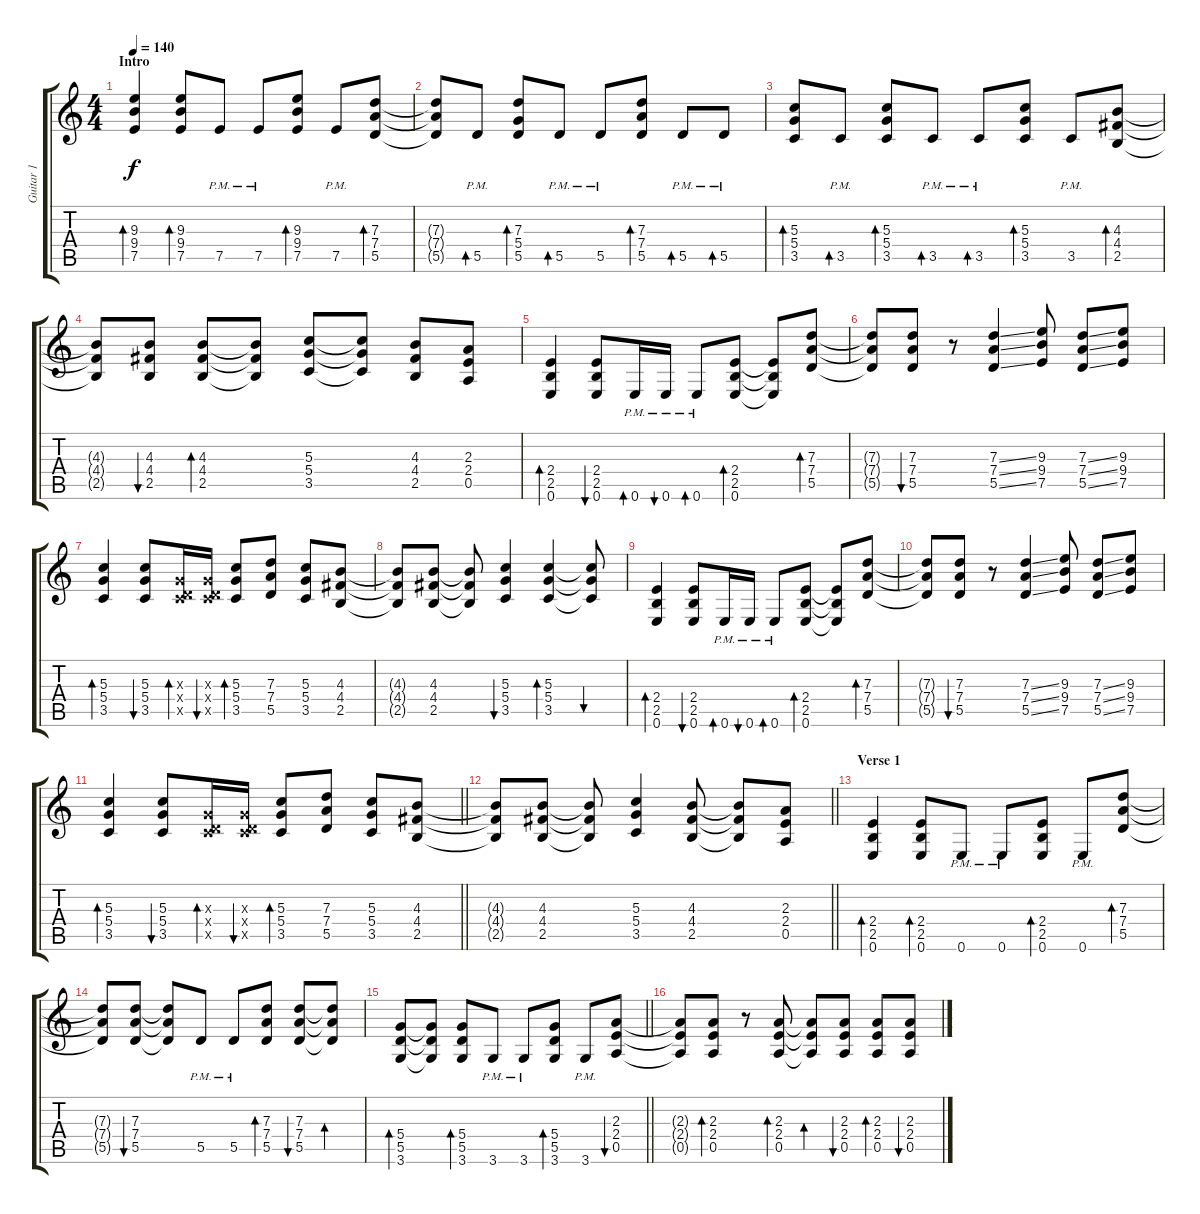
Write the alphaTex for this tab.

\track ("Guitar 1" "Guitar 1") {instrument distortionguitar}
\staff {score tabs}
\tuning (E4 B3 G3 D3 A2 E2) {hide}
\ts (4 4)
\section ("" "Intro")
\tempo 140
\clef g2
\ks c
(9.3 9.4 7.5).4{bd 60 dy f instrument distortionguitar} (9.3 9.4 7.5).8{bd 60} 7.5{pm}.8 7.5{pm}.8 (9.3 9.4 7.5).8{bd 60} 7.5{pm}.8 (7.3 7.4 5.5).8{bd 60} |
(7.3{t} 7.4{t} 5.5{t}).8 5.5{pm}.8{bd 60} (7.3 5.4 5.5).8{bd 60} 5.5{pm}.8{bd 60} 5.5{pm}.8 (7.3 7.4 5.5).8{bd 60} 5.5{pm}.8{bd 60} 5.5{pm}.8{bd 60} |
(5.3 5.4 3.5).8{bd 60} 3.5{pm}.8{bd 60} (5.3 5.4 3.5).8{bd 120} 3.5{pm}.8{bd 60} 3.5{pm}.8{bd 60} (5.3 5.4 3.5).8{bd 60} 3.5{pm}.8 (4.3 4.4 2.5).8{bd 120} |
(4.3{t} 4.4{t} 2.5{t}).8 (4.3 4.4 2.5).8{bu 120} (4.3 4.4 2.5).8{bd 60} (4.3{t} 4.4{t} 2.5{t}).8 (5.3 5.4 3.5).8 (5.3{t} 5.4{t} 3.5{t}).8 (4.3 4.4 2.5).8 (2.3 2.4 0.5).8 |
(2.4 2.5 0.6).4{bd 60} (2.4 2.5 0.6).8{bu 60} 0.6{pm}.16{bd 60} 0.6{pm}.16{bu 60} 0.6{pm}.8{bd 60} (2.4 2.5 0.6).8{bd 60} (2.4{t} 2.5{t} 0.6{t}).8 (7.3 7.4 5.5).8{bd 60} |
(7.3{t} 7.4{t} 5.5{t}).8 (7.3 7.4 5.5).8{bu 60} r.8 (7.3{ss} 7.4{ss} 5.5{ss}).4 (9.3 9.4 7.5).8 (7.3{ss} 7.4{ss} 5.5{ss}).8 (9.3 9.4 7.5).8 |
(5.3 5.4 3.5).4{bd 60} (5.3 5.4 3.5).8{bu 60} (0.3{x} 0.4{x} 3.5{x}).16{bd 60} (0.3{x} 0.4{x} 3.5{x}).16{bu 60} (5.3 5.4 3.5).8{bd 60} (7.3 7.4 5.5).8 (5.3 5.4 3.5).8 (4.3 4.4 2.5).8 |
(4.3{t} 4.4{t} 2.5{t}).8 (4.3 4.4 2.5).8 (4.3{t} 4.4{t} 2.5{t}).8 (5.3 5.4 3.5).4{bu 60} (5.3 5.4 3.5).4{bd 60} (5.3{t} 5.4{t} 3.5{t}).8{bu 60} |
(2.4 2.5 0.6).4{bd 60} (2.4 2.5 0.6).8{bu 60} 0.6{pm}.16{bd 60} 0.6{pm}.16{bu 60} 0.6{pm}.8{bd 60} (2.4 2.5 0.6).8{bd 60} (2.4{t} 2.5{t} 0.6{t}).8 (7.3 7.4 5.5).8{bd 60} |
(7.3{t} 7.4{t} 5.5{t}).8 (7.3 7.4 5.5).8{bu 60} r.8 (7.3{ss} 7.4{ss} 5.5{ss}).4 (9.3 9.4 7.5).8 (7.3{ss} 7.4{ss} 5.5{ss}).8 (9.3 9.4 7.5).8 |
\barLineRight lightlight
(5.3 5.4 3.5).4{bd 60} (5.3 5.4 3.5).8{bu 60} (0.3{x} 0.4{x} 3.5{x}).16{bd 60} (0.3{x} 0.4{x} 3.5{x}).16{bu 60} (5.3 5.4 3.5).8{bd 60} (7.3 7.4 5.5).8 (5.3 5.4 3.5).8 (4.3 4.4 2.5).8 |
\barLineRight lightlight
(4.3{t} 4.4{t} 2.5{t}).8 (4.3 4.4 2.5).8 (4.3{t} 4.4{t} 2.5{t}).8 (5.3 5.4 3.5).4 (4.3 4.4 2.5).8 (4.3{t} 4.4{t} 2.5{t}).8 (2.3 2.4 0.5).8 |
\section ("" "Verse 1")
(2.4 2.5 0.6).4{bd 60} (2.4 2.5 0.6).8{bd 60} 0.6{pm}.8 0.6{pm}.8 (2.4 2.5 0.6).8{bd 60} 0.6{pm}.8 (7.3 7.4 5.5).8{bd 60} |
(7.3{t} 7.4{t} 5.5{t}).8 (7.3 7.4 5.5).8{bu 60} (7.3{t} 7.4{t} 5.5{t}).8 5.5{pm}.8 5.5{pm}.8 (7.3 7.4 5.5).8{bd 60} (7.3 7.4 5.5).8{bu 60} (7.3{t} 7.4{t} 5.5{t}).8{bd 60} |
\barLineRight lightlight
(5.4 5.5 3.6).8{bd 60} (5.4{t} 5.5{t} 3.6{t}).8 (5.4 5.5 3.6).8{bd 60} 3.6{pm}.8 3.6{pm}.8 (5.4 5.5 3.6).8{bd 60} 3.6{pm}.8 (2.3 2.4 0.5).8{bu 60} |
(2.3{t} 2.4{t} 0.5{t}).8 (2.3 2.4 0.5).8{bd 60} r.8 (2.3 2.4 0.5).8{bd 60} (2.3{t} 2.4{t} 0.5{t}).8{bd 60} (2.3 2.4 0.5).8{bu 60} (2.3 2.4 0.5).8{bd 60} (2.3 2.4 0.5).8{bu 60}
